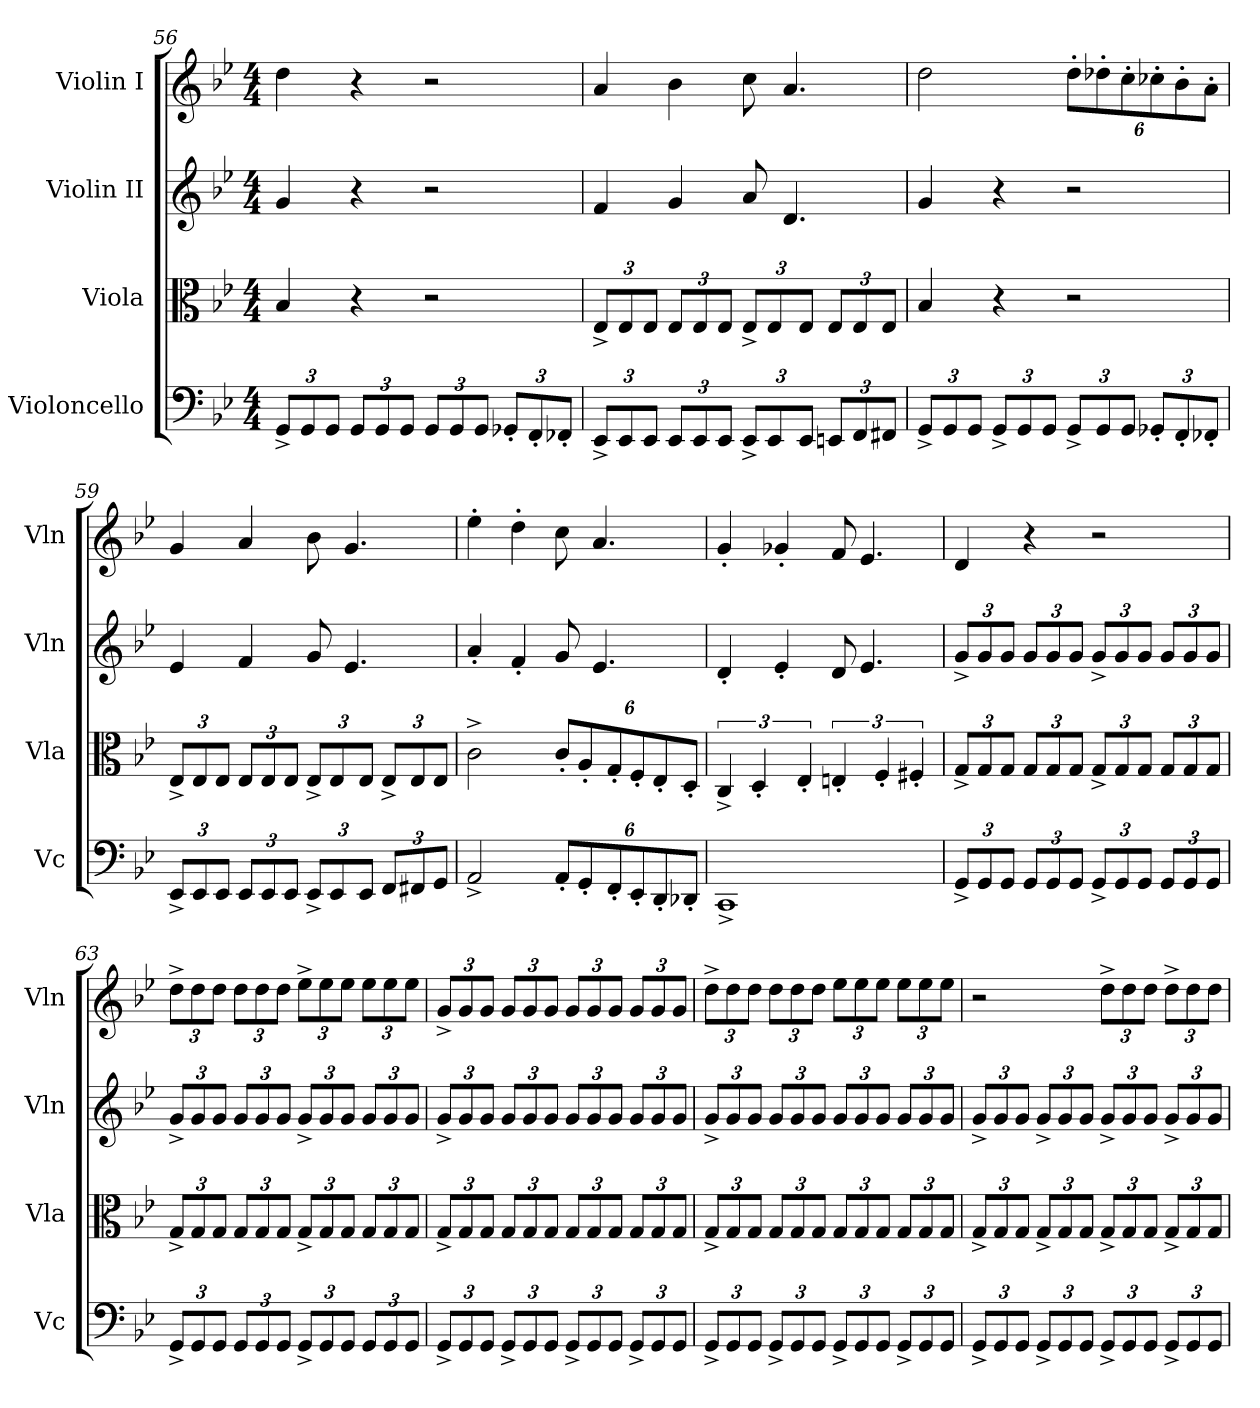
**kern	**kern	**kern	**kern
*part4	*part3	*part2	*part1
*staff4	*staff3	*staff2	*staff1
*I"Violoncello	*I"Viola	*I"Violin II	*I"Violin I
*I'Vc	*I'Vla	*I'Vln	*I'Vln
*clefF4	*clefC3	*clefG2	*clefG2
*k[b-e-]	*k[b-e-]	*k[b-e-]	*k[b-e-]
*M4/4	*M4/4	*M4/4	*M4/4
*Xbrackettup	*	*	*
=56	=56	=56	=56
12GG^/L	4B-/	4g/	4dd\
12GG/	.	.	.
12GG/J	.	.	.
12GG/L	4r	4r	4r
12GG/	.	.	.
12GG/J	.	.	.
12GG/L	2r	2r	2r
12GG/	.	.	.
12GG/J	.	.	.
12GG-X'/L	.	.	.
12FF'/	.	.	.
12FF-X'/J	.	.	.
=57	=57	=57	=57
*	*Xbrackettup	*	*
12EE-^/L	12E-^/L	4f/	4a/
12EE-/	12E-/	.	.
12EE-/J	12E-/J	.	.
12EE-/L	12E-/L	4g/	4b-\
12EE-/	12E-/	.	.
12EE-/J	12E-/J	.	.
12EE-^/L	12E-^/L	8a/	8cc\
12EE-/	12E-/	.	.
.	.	4.d/	4.a/
12EE-/J	12E-/J	.	.
12EEn/L	12E-/L	.	.
12FF/	12E-/	.	.
12FF#X/J	12E-/J	.	.
=58	=58	=58	=58
12GG^/L	4B-/	4g/	2dd\
12GG/	.	.	.
12GG/J	.	.	.
12GG^/L	4r	4r	.
12GG/	.	.	.
12GG/J	.	.	.
*	*	*	*Xbrackettup
12GG^/L	2r	2r	12dd'\L
12GG/	.	.	12dd-X'\
12GG/J	.	.	12cc'\
12GG-X'/L	.	.	12cc-X'\
12FF'/	.	.	12b-'\
12FF-X'/J	.	.	12a'\J
=59	=59	=59	=59
12EE-^/L	12E-^/L	4e-/	4g/
12EE-/	12E-/	.	.
12EE-/J	12E-/J	.	.
12EE-/L	12E-/L	4f/	4a/
12EE-/	12E-/	.	.
12EE-/J	12E-/J	.	.
12EE-^/L	12E-^/L	8g/	8b-\
12EE-/	12E-/	.	.
.	.	4.e-/	4.g/
12EE-/J	12E-/J	.	.
12FF/L	12E-^/L	.	.
12FF#X/	12E-/	.	.
12GG/J	12E-/J	.	.
=60	=60	=60	=60
2AA^/	2c^\	4a'/	4ee-'\
.	.	4f'/	4dd'\
12AA'/L	12c'/L	8g/	8cc\
12GG'/	12A'/	.	.
.	.	4.e-/	4.a/
12FF'/	12G'/	.	.
12EE-'/	12F'/	.	.
12DD'/	12E-'/	.	.
12DD-X'/J	12D'/J	.	.
=61	=61	=61	=61
*	*brackettup	*	*
1CC^	6C^/	4d'/	4g'/
.	6D'/	.	.
.	.	4e-'/	4g-X'/
.	6E-'/	.	.
.	6En'/	8d/	8f/
.	.	4.e-/	4.e-/
.	6F'/	.	.
.	6F#X'/	.	.
=62	=62	=62	=62
*	*Xbrackettup	*Xbrackettup	*
12GG^/L	12G^/L	12g^/L	4d/
12GG/	12G/	12g/	.
12GG/J	12G/J	12g/J	.
12GG/L	12G/L	12g/L	4r
12GG/	12G/	12g/	.
12GG/J	12G/J	12g/J	.
12GG^/L	12G^/L	12g^/L	2r
12GG/	12G/	12g/	.
12GG/J	12G/J	12g/J	.
12GG/L	12G/L	12g/L	.
12GG/	12G/	12g/	.
12GG/J	12G/J	12g/J	.
=63	=63	=63	=63
12GG^/L	12G^/L	12g^/L	12dd^\L
12GG/	12G/	12g/	12dd\
12GG/J	12G/J	12g/J	12dd\J
12GG/L	12G/L	12g/L	12dd\L
12GG/	12G/	12g/	12dd\
12GG/J	12G/J	12g/J	12dd\J
12GG^/L	12G^/L	12g^/L	12ee-^\L
12GG/	12G/	12g/	12ee-\
12GG/J	12G/J	12g/J	12ee-\J
12GG/L	12G/L	12g/L	12ee-\L
12GG/	12G/	12g/	12ee-\
12GG/J	12G/J	12g/J	12ee-\J
=64	=64	=64	=64
12GG^/L	12G^/L	12g^/L	12g^/L
12GG/	12G/	12g/	12g/
12GG/J	12G/J	12g/J	12g/J
12GG^/L	12G/L	12g/L	12g/L
12GG/	12G/	12g/	12g/
12GG/J	12G/J	12g/J	12g/J
12GG^/L	12G/L	12g/L	12g/L
12GG/	12G/	12g/	12g/
12GG/J	12G/J	12g/J	12g/J
12GG^/L	12G/L	12g/L	12g/L
12GG/	12G/	12g/	12g/
12GG/J	12G/J	12g/J	12g/J
=65	=65	=65	=65
12GG^/L	12G^/L	12g^/L	12dd^\L
12GG/	12G/	12g/	12dd\
12GG/J	12G/J	12g/J	12dd\J
12GG^/L	12G/L	12g/L	12dd\L
12GG/	12G/	12g/	12dd\
12GG/J	12G/J	12g/J	12dd\J
12GG^/L	12G/L	12g/L	12ee-\L
12GG/	12G/	12g/	12ee-\
12GG/J	12G/J	12g/J	12ee-\J
12GG^/L	12G/L	12g/L	12ee-\L
12GG/	12G/	12g/	12ee-\
12GG/J	12G/J	12g/J	12ee-\J
=66	=66	=66	=66
12GG^/L	12G^/L	12g^/L	2r
12GG/	12G/	12g/	.
12GG/J	12G/J	12g/J	.
12GG^/L	12G^/L	12g^/L	.
12GG/	12G/	12g/	.
12GG/J	12G/J	12g/J	.
12GG^/L	12G^/L	12g^/L	12dd^\L
12GG/	12G/	12g/	12dd\
12GG/J	12G/J	12g/J	12dd\J
12GG^/L	12G^/L	12g^/L	12dd^\L
12GG/	12G/	12g/	12dd\
12GG/J	12G/J	12g/J	12dd\J
=	=	=	=
*-	*-	*-	*-
